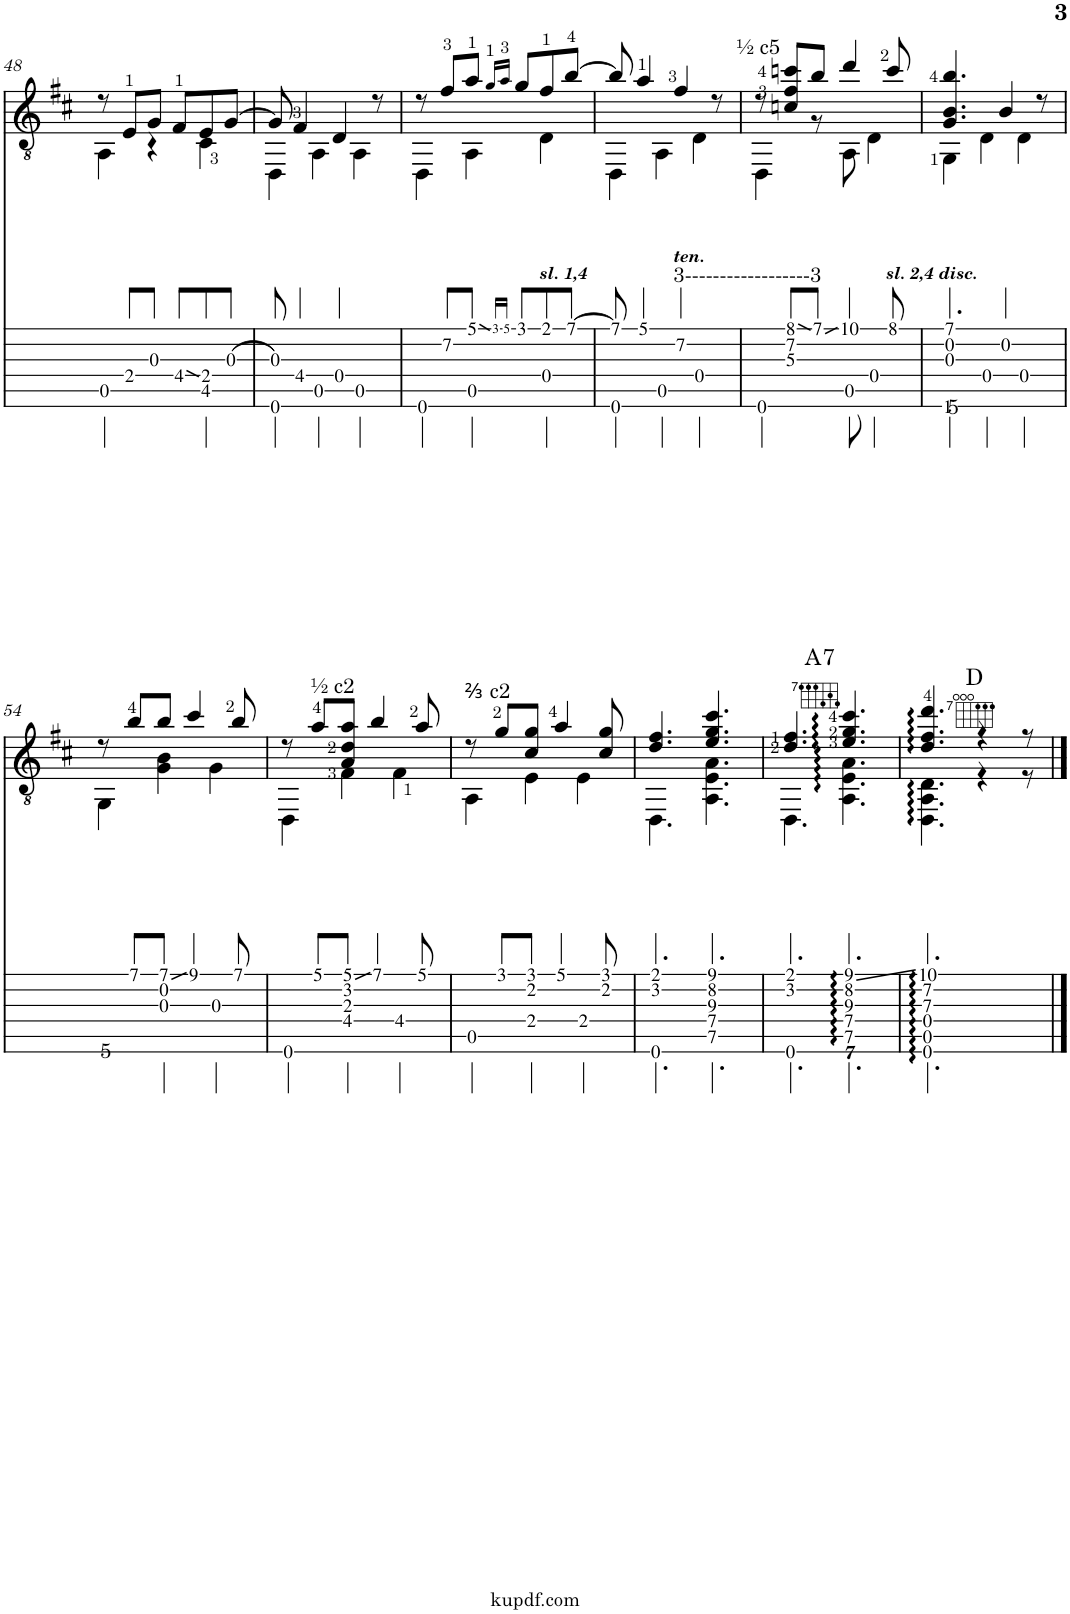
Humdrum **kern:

**kern	**kern	**harte
*part2	*part1	*part1
*staff2	*staff1	*
*I"Chitarra classica (Intavolatura)	*I"Classical Guitar	*
!!LO:PB:g=z
*	*clefGv2	*
*k[f#c#]	*k[f#c#]	*
*M6/8	*M6/8	*
=48	=48	=48
*^	*^	*
8r	4AA\	8r	4AA\	.
8E/L	.	8E/L	.	.
8G/J	4r	8G/J	4r	.
8F#/L	.	8F#/L	.	.
8E/	4C#\	8E/	4C#\	.
[8G/J	.	[8G/J	.	.
=49	=49	=49	=49	=49
8G/]	4DD\	8G/]	4DD\	.
4F#/	.	4F#/	.	.
.	4AA\	.	4AA\	.
4D/	.	4D/	.	.
.	4AA\	.	4AA\	.
8r	.	8r	.	.
=50	=50	=50	=50	=50
8r	4DD\	8r	4DD\	.
8f#/L	.	8f#/L	.	.
8a/J	4AA\	8a/J	4AA\	.
16qg/LL	.	16qg/LL	.	.
16qa/JJ	.	16qa/JJ	.	.
8g/L	.	8g/L	.	.
!LO:TX:a:Bi:t=sl. 1,4	!	!	!	!
8f#/	4D\	8f#/	4D\	.
[8b/J	.	[8b/J	.	.
=51	=51	=51	=51	=51
8b/]	4DD\	8b/]	4DD\	.
4a/	.	4a/	.	.
.	4AA\	.	4AA\	.
!LO:TX:a:t=3------------------3	!	!	!	!
!LO:TX:a:Bi:t=ten.	!	!	!	!
4f#/	.	4f#/	.	.
.	4D\	.	4D\	.
8r	.	8r	.	.
=52	=52	=52	=52	=52
8r	4DD\	8r	4DD\	.
!	!	!LO:TX:a:t=½ c5	!	!
8cn/ 8f#/ 8ccn/L	.	8cn/ 8f#/ 8ccn/L	.	.
8b/J	8r	8b/J	8r	.
4dd/	8AA\	4dd/	8AA\	.
.	4D\	.	4D\	.
!LO:TX:a:Bi:t=sl. 2,4 disc.	!	!	!	!
8cc/	.	8cc/	.	.
=53	=53	=53	=53	=53
!LO:TX:a:t=5	!	!	!	!
4.G/ 4.B/ 4.b/	4GG\	4.G/ 4.B/ 4.b/	4GG\	.
.	4D\	.	4D\	.
4B/	.	4B/	.	.
.	4D\	.	4D\	.
8r	.	8r	.	.
!!LO:LB:g=z	!!
=54	=54	=54	=54	=54
!LO:TX:a:t=5	!	!	!	!
8r	4r	8r	4GG\	.
8b/L	.	8b/L	.	.
8b/J	4G\ 4B\	8b/J	4G\ 4B\	.
4cc#/	.	4cc#/	.	.
.	4G\	.	4G\	.
8b/	.	8b/	.	.
=55	=55	=55	=55	=55
8r	4DD\	8r	4DD\	.
!	!	!LO:TX:a:t=½ c2	!	!
8a/L	.	8a/L	.	.
8A/ 8d/ 8a/J	4F#\	8A/ 8d/ 8a/J	4F#\	.
4b/	.	4b/	.	.
.	4F#\	.	4F#\	.
8a/	.	8a/	.	.
=56	=56	=56	=56	=56
!	!	!LO:TX:a:t=⅔ c2	!	!
8r	4AA\	8r	4AA\	.
8g/L	.	8g/L	.	.
8c#/ 8g/J	4E\	8c#/ 8g/J	4E\	.
4a/	.	4a/	.	.
.	4E\	.	4E\	.
8c#/ 8g/	.	8c#/ 8g/	.	.
=57	=57	=57	=57	=57
4.d/ 4.f#/	4.DD\	4.d/ 4.f#/	4.DD\	.
4.e/ 4.g/ 4.cc#/	4.E\ 4.A\	4.e/ 4.g/ 4.cc#/	4.AA\ 4.E\ 4.A\	.
=58	=58	=58	=58	=58
4.d/ 4.f#/	4.DD\	4.d/ 4.f#/	4.DD\	.
!LO:TX:b:Bi:t=7	!	!	!	!LO:H:kt=7
4.e/ 4.g/ 4.cc#/	4.E\:: 4.A\::	4.e/ 4.g/ 4.cc#/	4.AA\:: 4.E\:: 4.A\::	A:7
=59	=59	=59	=59	=59
4.d/ 4.f#/ 4.dd/	4.DD\:: 4.AA\:: 4.D\::	4.d/ 4.f#/ 4.dd/	4.DD\:: 4.AA\:: 4.D\::	D:maj
4r	4r	4r	4r	.
8r	8r	8r	8r	.
*v	*v	*	*	*
*	*v	*v	*
==	==	==
*-	*-	*-
